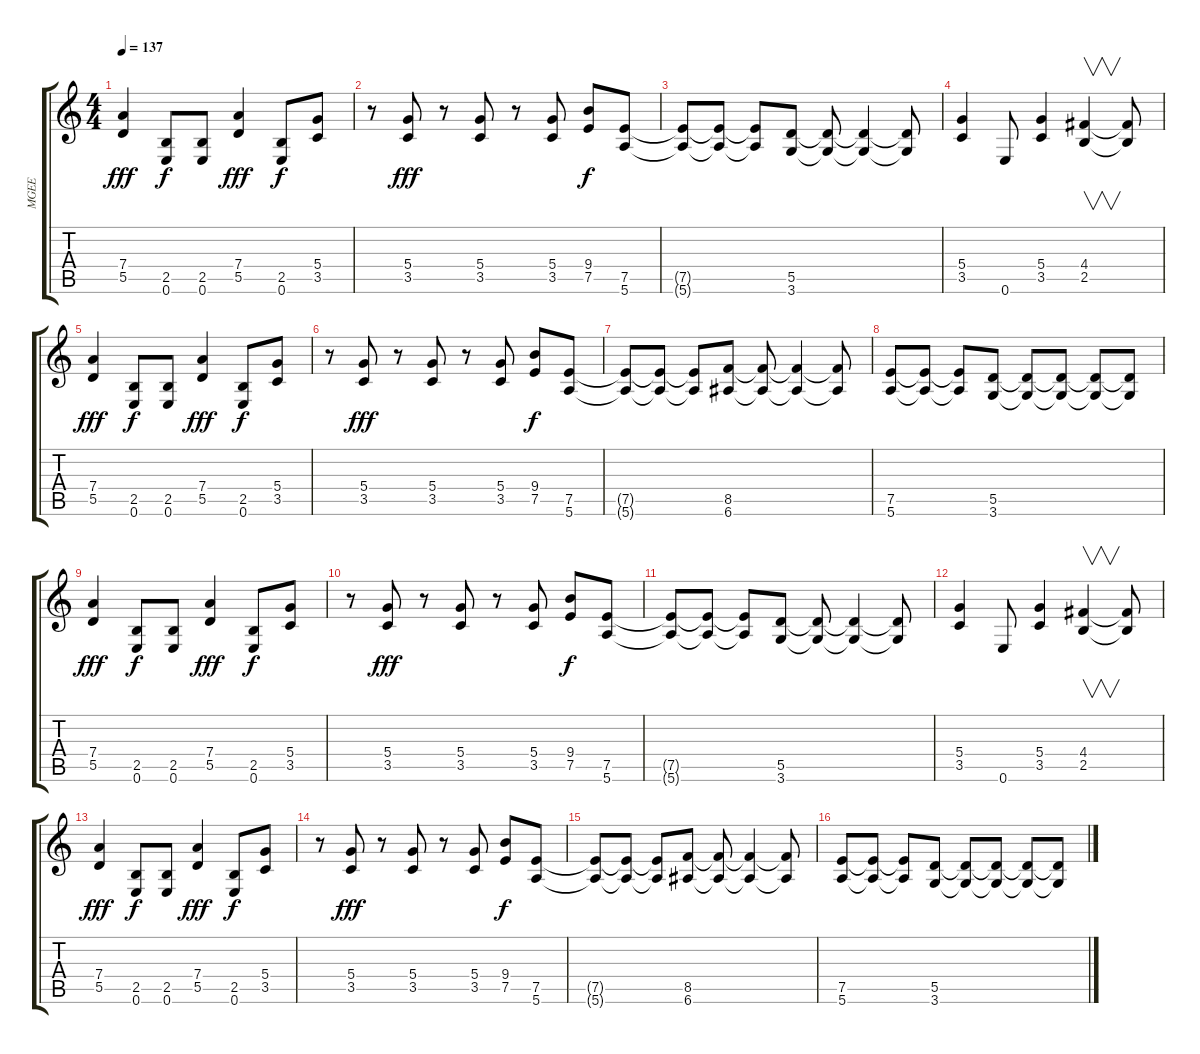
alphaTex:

\track ("MGEE" "MGEE") {instrument distortionguitar}
\staff {score tabs}
\tuning (E4 B3 G3 D3 A2 E2) {hide}
\ts (4 4)
\tempo 137
\clef g2
\ks c
(7.4 5.5).4{dy fff instrument distortionguitar} (2.5 0.6).8{dy f} (2.5 0.6).8 (7.4 5.5).4{dy fff} (2.5 0.6).8{dy f} (5.4 3.5).8 |
r.8 (5.4 3.5).8{dy fff} r.8 (5.4 3.5).8 r.8 (5.4 3.5).8 (9.4 7.5).8{dy f} (7.5 5.6).8 |
(7.5{t} 5.6{t}).8 (7.5{t} 5.6{t}).8 (7.5{t} 5.6{t}).8 (5.5 3.6).8 (5.5{t} 3.6{t}).8 (5.5{t} 3.6{t}).4 (5.5{t} 3.6{t}).8 |
(5.4 3.5).4 0.6.8 (5.4 3.5).4 (4.4 2.5).4{v} (4.4{t} 2.5{t}).8 |
(7.4 5.5).4{dy fff} (2.5 0.6).8{dy f} (2.5 0.6).8 (7.4 5.5).4{dy fff} (2.5 0.6).8{dy f} (5.4 3.5).8 |
r.8 (5.4 3.5).8{dy fff} r.8 (5.4 3.5).8 r.8 (5.4 3.5).8 (9.4 7.5).8{dy f} (7.5 5.6).8 |
(7.5{t} 5.6{t}).8 (7.5{t} 5.6{t}).8 (7.5{t} 5.6{t}).8 (8.5 6.6).8 (8.5{t} 6.6{t}).8 (8.5{t} 6.6{t}).4 (8.5{t} 6.6{t}).8 |
(7.5 5.6).8 (7.5{t} 5.6{t}).8 (7.5{t} 5.6{t}).8 (5.5 3.6).8 (5.5{t} 3.6{t}).8 (5.5{t} 3.6{t}).8 (5.5{t} 3.6{t}).8 (5.5{t} 3.6{t}).8 |
(7.4 5.5).4{dy fff} (2.5 0.6).8{dy f} (2.5 0.6).8 (7.4 5.5).4{dy fff} (2.5 0.6).8{dy f} (5.4 3.5).8 |
r.8 (5.4 3.5).8{dy fff} r.8 (5.4 3.5).8 r.8 (5.4 3.5).8 (9.4 7.5).8{dy f} (7.5 5.6).8 |
(7.5{t} 5.6{t}).8 (7.5{t} 5.6{t}).8 (7.5{t} 5.6{t}).8 (5.5 3.6).8 (5.5{t} 3.6{t}).8 (5.5{t} 3.6{t}).4 (5.5{t} 3.6{t}).8 |
(5.4 3.5).4 0.6.8 (5.4 3.5).4 (4.4 2.5).4{v} (4.4{t} 2.5{t}).8 |
(7.4 5.5).4{dy fff} (2.5 0.6).8{dy f} (2.5 0.6).8 (7.4 5.5).4{dy fff} (2.5 0.6).8{dy f} (5.4 3.5).8 |
r.8 (5.4 3.5).8{dy fff} r.8 (5.4 3.5).8 r.8 (5.4 3.5).8 (9.4 7.5).8{dy f} (7.5 5.6).8 |
(7.5{t} 5.6{t}).8 (7.5{t} 5.6{t}).8 (7.5{t} 5.6{t}).8 (8.5 6.6).8 (8.5{t} 6.6{t}).8 (8.5{t} 6.6{t}).4 (8.5{t} 6.6{t}).8 |
(7.5 5.6).8 (7.5{t} 5.6{t}).8 (7.5{t} 5.6{t}).8 (5.5 3.6).8 (5.5{t} 3.6{t}).8 (5.5{t} 3.6{t}).8 (5.5{t} 3.6{t}).8 (5.5{t} 3.6{t}).8
